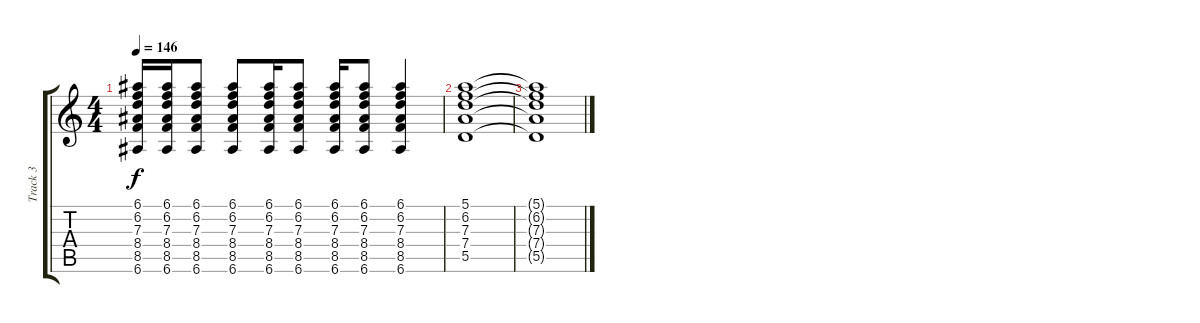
\track ("Track 3" "Track 3") {instrument distortionguitar}
\staff {score tabs}
\tuning (E4 B3 G3 D3 A2 E2) {hide}
\ts (4 4)
\tempo 146
\clef g2
\ks c
(6.1 6.2 7.3 8.4 8.5 6.6).16{dy f} (6.1 6.2 7.3 8.4 8.5 6.6).16 (6.1 6.2 7.3 8.4 8.5 6.6).8 (6.1 6.2 7.3 8.4 8.5 6.6).8 (6.1 6.2 7.3 8.4 8.5 6.6).16 (6.1 6.2 7.3 8.4 8.5 6.6).8 (6.1 6.2 7.3 8.4 8.5 6.6).16 (6.1 6.2 7.3 8.4 8.5 6.6).8 (6.1 6.2 7.3 8.4 8.5 6.6).4 |
(5.1 6.2 7.3 7.4 5.5).1 |
(5.1{t} 6.2{t} 7.3{t} 7.4{t} 5.5{t}).1
